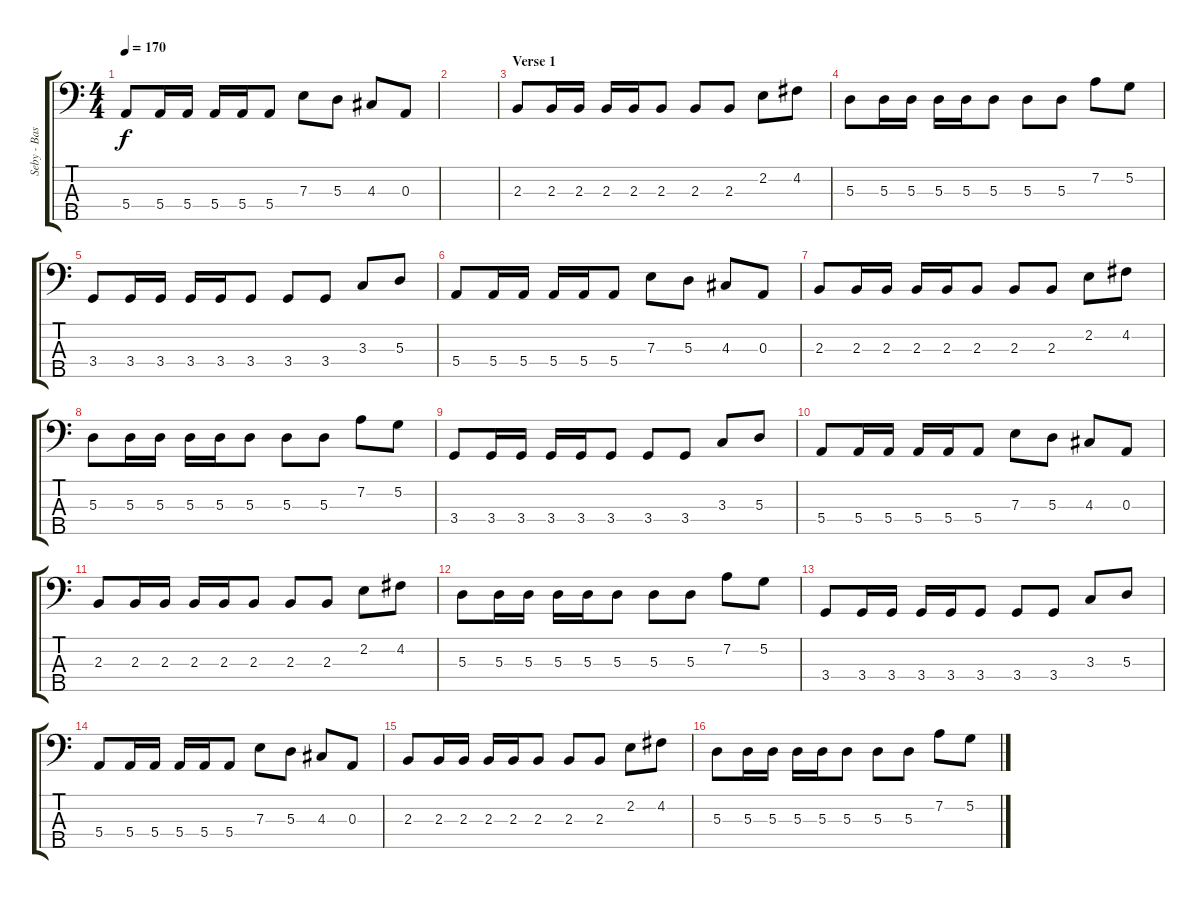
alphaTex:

\track ("Seby - Bass" "Seby - Bas") {instrument electricbasspick}
\staff {score tabs}
\tuning (G2 D2 A1 E1 B0) {hide}
\ts (4 4)
\tempo 170
\clef f4
\ks c
5.4.8{dy f} 5.4.16 5.4.16 5.4.16 5.4.16 5.4.8 7.3.8 5.3.8 4.3.8 0.3.8 |
|
\section ("" "Verse 1")
2.3.8 2.3.16 2.3.16 2.3.16 2.3.16 2.3.8 2.3.8 2.3.8 2.2.8 4.2.8 |
5.3.8 5.3.16 5.3.16 5.3.16 5.3.16 5.3.8 5.3.8 5.3.8 7.2.8 5.2.8 |
3.4.8 3.4.16 3.4.16 3.4.16 3.4.16 3.4.8 3.4.8 3.4.8 3.3.8 5.3.8 |
5.4.8 5.4.16 5.4.16 5.4.16 5.4.16 5.4.8 7.3.8 5.3.8 4.3.8 0.3.8 |
2.3.8 2.3.16 2.3.16 2.3.16 2.3.16 2.3.8 2.3.8 2.3.8 2.2.8 4.2.8 |
5.3.8 5.3.16 5.3.16 5.3.16 5.3.16 5.3.8 5.3.8 5.3.8 7.2.8 5.2.8 |
3.4.8 3.4.16 3.4.16 3.4.16 3.4.16 3.4.8 3.4.8 3.4.8 3.3.8 5.3.8 |
5.4.8 5.4.16 5.4.16 5.4.16 5.4.16 5.4.8 7.3.8 5.3.8 4.3.8 0.3.8 |
2.3.8 2.3.16 2.3.16 2.3.16 2.3.16 2.3.8 2.3.8 2.3.8 2.2.8 4.2.8 |
5.3.8 5.3.16 5.3.16 5.3.16 5.3.16 5.3.8 5.3.8 5.3.8 7.2.8 5.2.8 |
3.4.8 3.4.16 3.4.16 3.4.16 3.4.16 3.4.8 3.4.8 3.4.8 3.3.8 5.3.8 |
5.4.8 5.4.16 5.4.16 5.4.16 5.4.16 5.4.8 7.3.8 5.3.8 4.3.8 0.3.8 |
2.3.8 2.3.16 2.3.16 2.3.16 2.3.16 2.3.8 2.3.8 2.3.8 2.2.8 4.2.8 |
5.3.8 5.3.16 5.3.16 5.3.16 5.3.16 5.3.8 5.3.8 5.3.8 7.2.8 5.2.8
